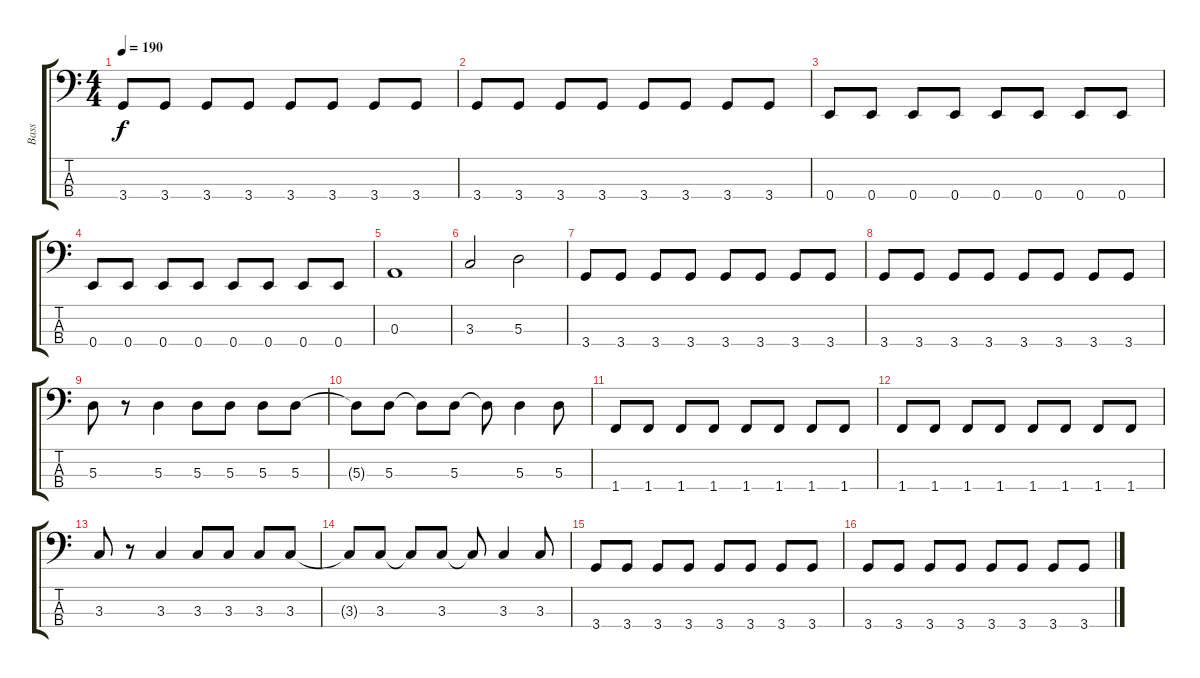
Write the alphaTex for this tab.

\track ("Bass" "Bass") {instrument electricbasspick}
\staff {score tabs}
\tuning (G2 D2 A1 E1) {hide}
\ts (4 4)
\tempo 190
\clef f4
\ks c
3.4.8{dy f} 3.4.8 3.4.8 3.4.8 3.4.8 3.4.8 3.4.8 3.4.8 |
3.4.8 3.4.8 3.4.8 3.4.8 3.4.8 3.4.8 3.4.8 3.4.8 |
0.4.8 0.4.8 0.4.8 0.4.8 0.4.8 0.4.8 0.4.8 0.4.8 |
0.4.8 0.4.8 0.4.8 0.4.8 0.4.8 0.4.8 0.4.8 0.4.8 |
0.3.1 |
3.3.2 5.3.2 |
3.4.8 3.4.8 3.4.8 3.4.8 3.4.8 3.4.8 3.4.8 3.4.8 |
3.4.8 3.4.8 3.4.8 3.4.8 3.4.8 3.4.8 3.4.8 3.4.8 |
5.3.8 r.8 5.3.4 5.3.8 5.3.8 5.3.8 5.3.8 |
5.3{t}.8 5.3.8 5.3{t}.8 5.3.8 5.3{t}.8 5.3.4 5.3.8 |
1.4.8 1.4.8 1.4.8 1.4.8 1.4.8 1.4.8 1.4.8 1.4.8 |
1.4.8 1.4.8 1.4.8 1.4.8 1.4.8 1.4.8 1.4.8 1.4.8 |
3.3.8 r.8 3.3.4 3.3.8 3.3.8 3.3.8 3.3.8 |
3.3{t}.8 3.3.8 3.3{t}.8 3.3.8 3.3{t}.8 3.3.4 3.3.8 |
3.4.8 3.4.8 3.4.8 3.4.8 3.4.8 3.4.8 3.4.8 3.4.8 |
3.4.8 3.4.8 3.4.8 3.4.8 3.4.8 3.4.8 3.4.8 3.4.8
